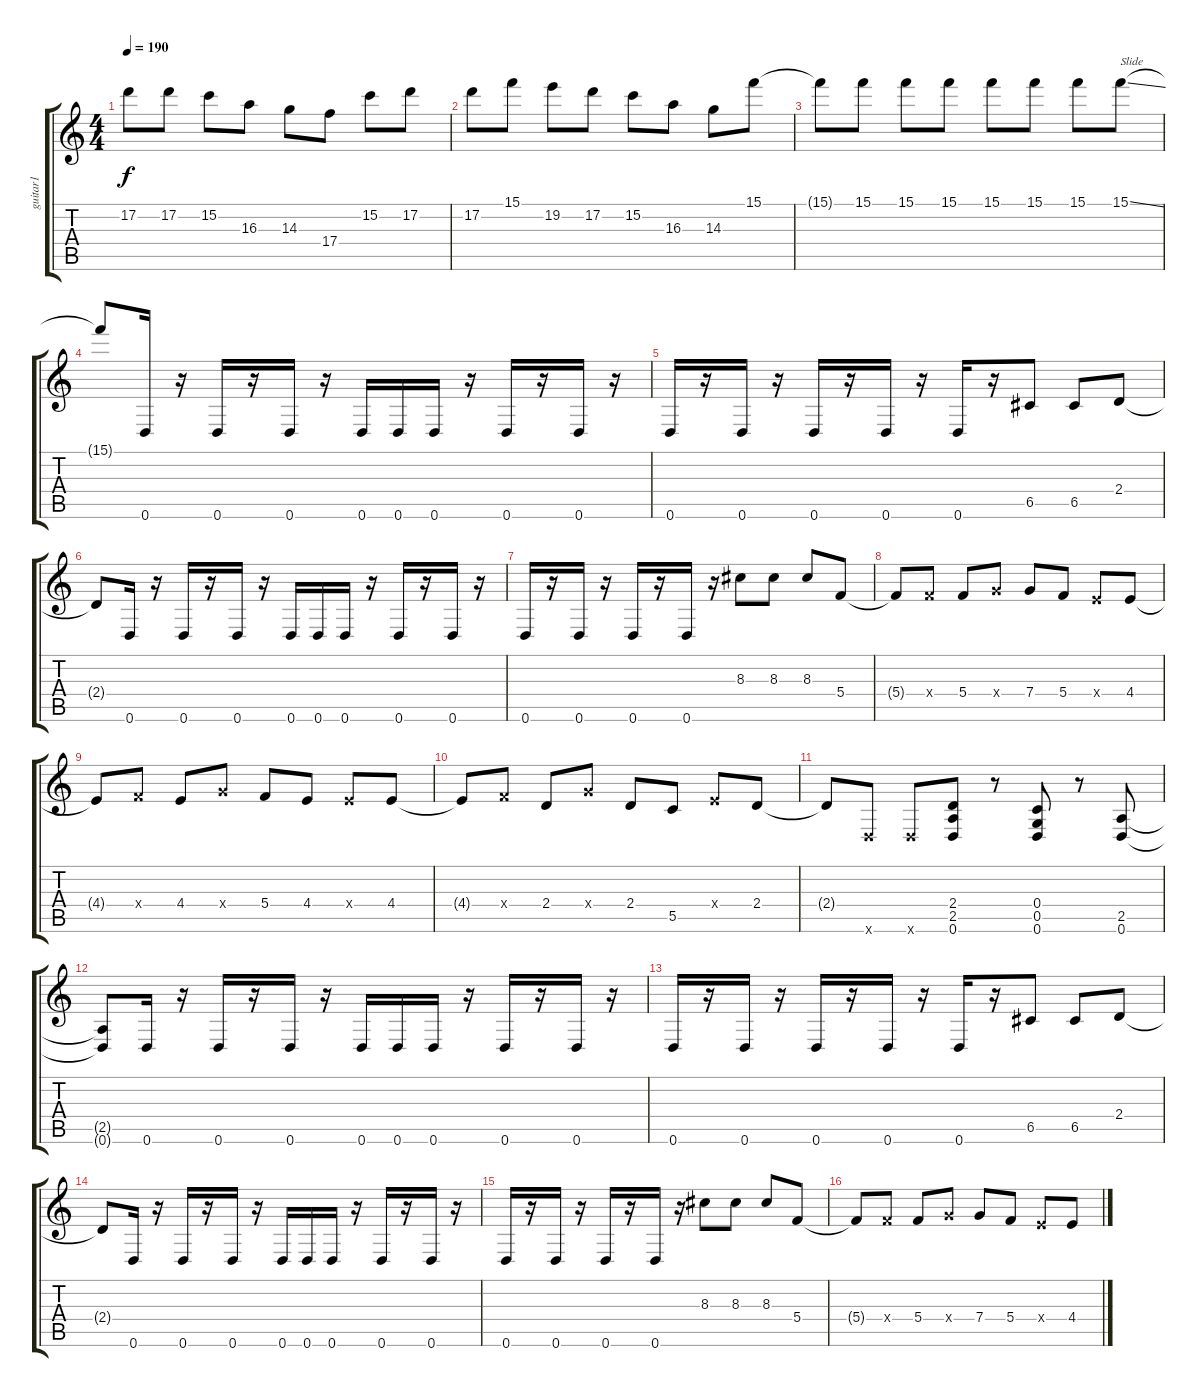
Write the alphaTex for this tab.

\track ("guitar1" "guitar1") {instrument distortionguitar}
\staff {score tabs}
\tuning (D4 A3 F3 C3 G2 D2) {hide}
\ts (4 4)
\tempo 190
\clef g2
\ks c
17.2{t}.8{dy f} 17.2.8 15.2.8 16.3.8 14.3.8 17.4.8 15.2.8 17.2.8 |
17.2.8 15.1.8 19.2.8 17.2.8 15.2.8 16.3.8 14.3.8 15.1.8 |
15.1{t}.8 15.1.8 15.1.8 15.1.8 15.1.8 15.1.8 15.1.8 15.1{ss}.8{txt "Slide"} |
15.1{t}.8 0.6.16 r.16 0.6.16 r.16 0.6.16 r.16 0.6.16 0.6.16 0.6.16 r.16 0.6.16 r.16 0.6.16 r.16 |
0.6.16 r.16 0.6.16 r.16 0.6.16 r.16 0.6.16 r.16 0.6.16 r.16 6.5.8 6.5.8 2.4.8 |
2.4{t}.8 0.6.16 r.16 0.6.16 r.16 0.6.16 r.16 0.6.16 0.6.16 0.6.16 r.16 0.6.16 r.16 0.6.16 r.16 |
0.6.16 r.16 0.6.16 r.16 0.6.16 r.16 0.6.16 r.16 8.3.8 8.3.8 8.3.8 5.4.8 |
5.4{t}.8 5.4{x}.8 5.4.8 7.4{x}.8 7.4.8 5.4.8 4.4{x}.8 4.4.8 |
4.4{t}.8 5.4{x}.8 4.4.8 7.4{x}.8 5.4.8 4.4.8 4.4{x}.8 4.4.8 |
4.4{t}.8 5.4{x}.8 2.4.8 7.4{x}.8 2.4.8 5.5.8 4.4{x}.8 2.4.8 |
2.4{t}.8 0.6{x}.8 0.6{x}.8 (2.4 2.5 0.6).8 r.8 (0.4 0.5 0.6).8 r.8 (2.5 0.6).8 |
(2.5{t} 0.6{t}).8 0.6.16 r.16 0.6.16 r.16 0.6.16 r.16 0.6.16 0.6.16 0.6.16 r.16 0.6.16 r.16 0.6.16 r.16 |
0.6.16 r.16 0.6.16 r.16 0.6.16 r.16 0.6.16 r.16 0.6.16 r.16 6.5.8 6.5.8 2.4.8 |
2.4{t}.8 0.6.16 r.16 0.6.16 r.16 0.6.16 r.16 0.6.16 0.6.16 0.6.16 r.16 0.6.16 r.16 0.6.16 r.16 |
0.6.16 r.16 0.6.16 r.16 0.6.16 r.16 0.6.16 r.16 8.3.8 8.3.8 8.3.8 5.4.8 |
5.4{t}.8 5.4{x}.8 5.4.8 7.4{x}.8 7.4.8 5.4.8 4.4{x}.8 4.4.8
